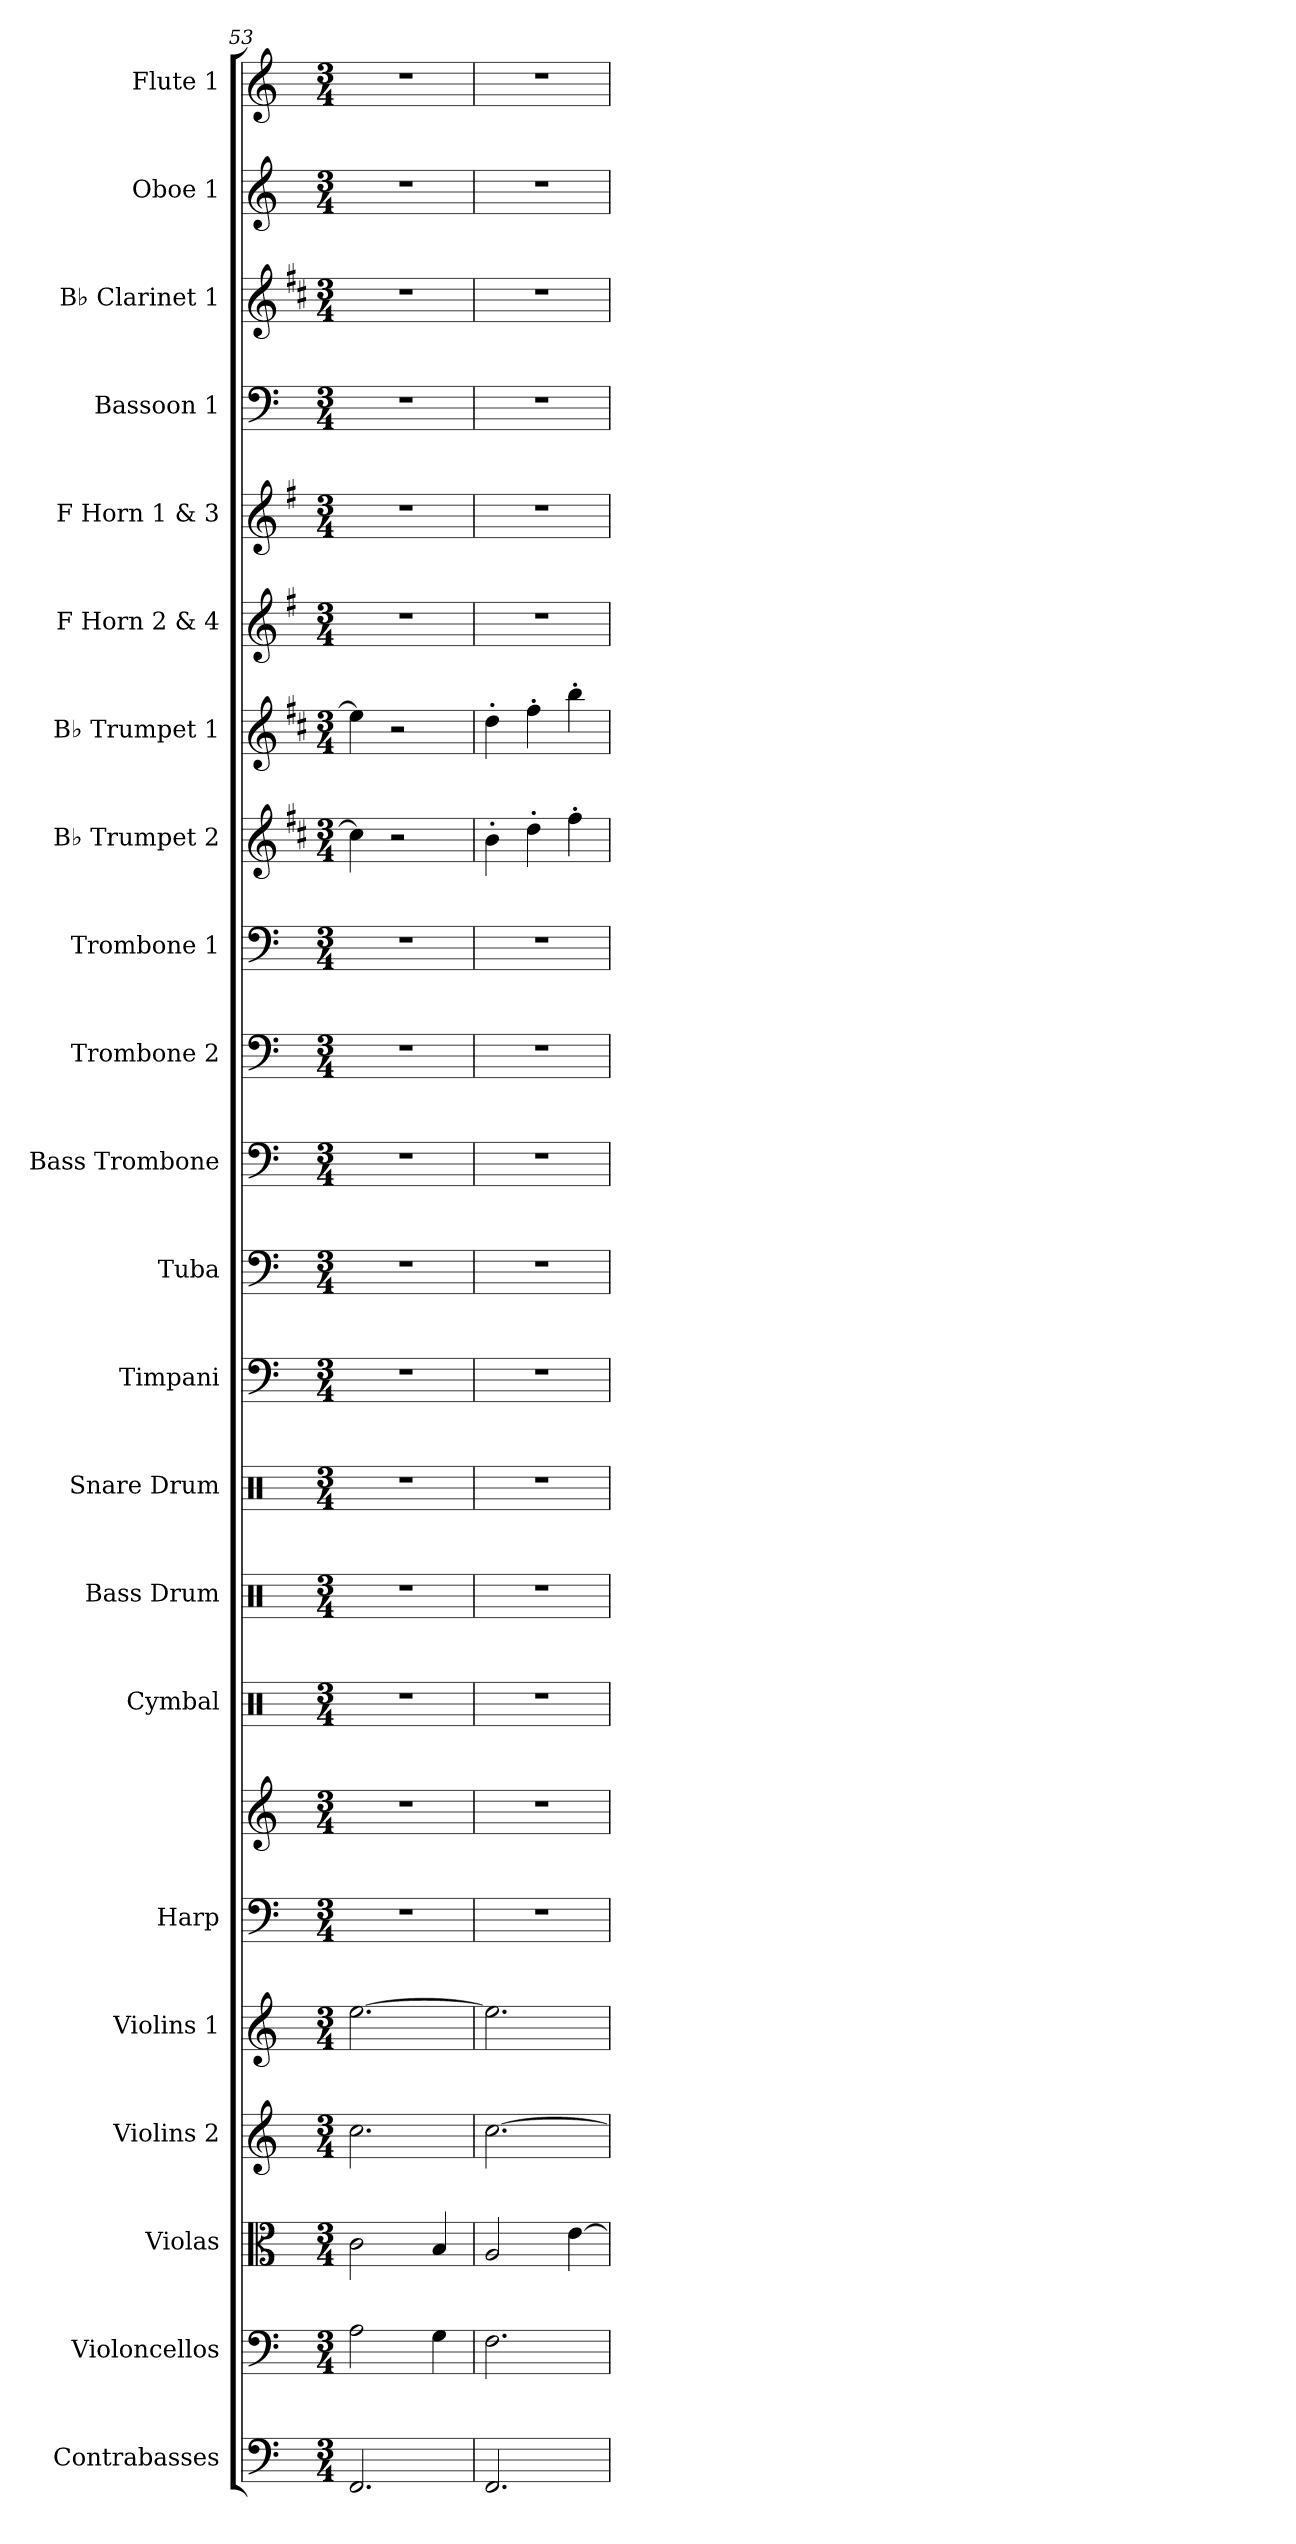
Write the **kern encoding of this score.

**kern	**kern	**kern	**kern	**kern	**kern	**kern	**kern	**kern	**kern	**kern	**kern	**kern	**kern	**kern	**kern	**kern	**kern	**kern	**kern	**kern	**kern	**kern
*part22	*part21	*part20	*part19	*part18	*part17	*part17	*part16	*part15	*part14	*part13	*part12	*part11	*part10	*part9	*part8	*part7	*part6	*part5	*part4	*part3	*part2	*part1
*staff23	*staff22	*staff21	*staff20	*staff19	*staff18	*staff17	*staff16	*staff15	*staff14	*staff13	*staff12	*staff11	*staff10	*staff9	*staff8	*staff7	*staff6	*staff5	*staff4	*staff3	*staff2	*staff1
*I"Contrabasses	*I"Violoncellos	*I"Violas	*I"Violins 2	*I"Violins 1	*I"Harp	*	*I"Cymbal	*I"Bass Drum	*I"Snare Drum	*I"Timpani	*I"Tuba	*I"Bass Trombone	*I"Trombone 2	*I"Trombone 1	*I"B♭ Trumpet 2	*I"B♭ Trumpet 1	*I"F Horn 2 &amp; 4	*I"F Horn 1 &amp; 3	*I"Bassoon 1	*I"B♭ Clarinet 1	*I"Oboe 1	*I"Flute 1
*I'Cbs.	*I'Vcs.	*I'Vlas.	*I'Vlns. 2	*I'Vlns. 1	*I'Hrp.	*	*I'Cym.	*I'B. Dr.	*I'Sn. Dr.	*I'Timp.	*I'Tba.	*I'B. Tbn.	*I'Tbn. 2	*I'Tbn. 1	*I'B♭ Tpt. 2	*I'B♭ Tpt. 1	*I'F Hn. 2 4	*I'F Hn. 1 3	*I'Bsn. 1	*I'B♭ Cl. 1	*I'Ob. 1	*I'Fl. 1
*clefF4	*clefF4	*clefC3	*clefG2	*clefG2	*clefF4	*clefG2	*clefX	*clefX	*clefX	*clefF4	*clefF4	*clefF4	*clefF4	*clefF4	*clefG2	*clefG2	*clefG2	*clefG2	*clefF4	*clefG2	*clefG2	*clefG2
*ITrd7c12	*	*	*	*	*	*	*	*	*	*	*	*	*	*	*ITrd1c2	*ITrd1c2	*ITrd4c7	*ITrd4c7	*	*ITrd1c2	*	*
*k[]	*k[]	*k[]	*k[]	*k[]	*k[]	*k[]	*k[]	*k[]	*k[]	*k[]	*k[]	*k[]	*k[]	*k[]	*k[]	*k[]	*k[]	*k[]	*k[]	*k[]	*k[]	*k[]
*M3/4	*M3/4	*M3/4	*M3/4	*M3/4	*M3/4	*M3/4	*M3/4	*M3/4	*M3/4	*M3/4	*M3/4	*M3/4	*M3/4	*M3/4	*M3/4	*M3/4	*M3/4	*M3/4	*M3/4	*M3/4	*M3/4	*M3/4
=53	=53	=53	=53	=53	=53	=53	=53	=53	=53	=53	=53	=53	=53	=53	=53	=53	=53	=53	=53	=53	=53	=53
2.FFF/	2A\	2c\	2.cc\	[2.ee\	2.r	2.r	2.r	2.r	2.r	2.r	2.r	2.r	2.r	2.r	4b\]	4dd\]	2.r	2.r	2.r	2.r	2.r	2.r
.	.	.	.	.	.	.	.	.	.	.	.	.	.	.	2r	2r	.	.	.	.	.	.
.	4G\	4B/	.	.	.	.	.	.	.	.	.	.	.	.	.	.	.	.	.	.	.	.
=54	=54	=54	=54	=54	=54	=54	=54	=54	=54	=54	=54	=54	=54	=54	=54	=54	=54	=54	=54	=54	=54	=54
2.FFF/	2.F\	2A/	[2.cc\	2.ee\]	2.r	2.r	2.r	2.r	2.r	2.r	2.r	2.r	2.r	2.r	4a'\	4cc'\	2.r	2.r	2.r	2.r	2.r	2.r
.	.	.	.	.	.	.	.	.	.	.	.	.	.	.	4cc'\	4ee'\	.	.	.	.	.	.
.	.	[4e\	.	.	.	.	.	.	.	.	.	.	.	.	4ee'\	4aa'\	.	.	.	.	.	.
=	=	=	=	=	=	=	=	=	=	=	=	=	=	=	=	=	=	=	=	=	=	=
*-	*-	*-	*-	*-	*-	*-	*-	*-	*-	*-	*-	*-	*-	*-	*-	*-	*-	*-	*-	*-	*-	*-
